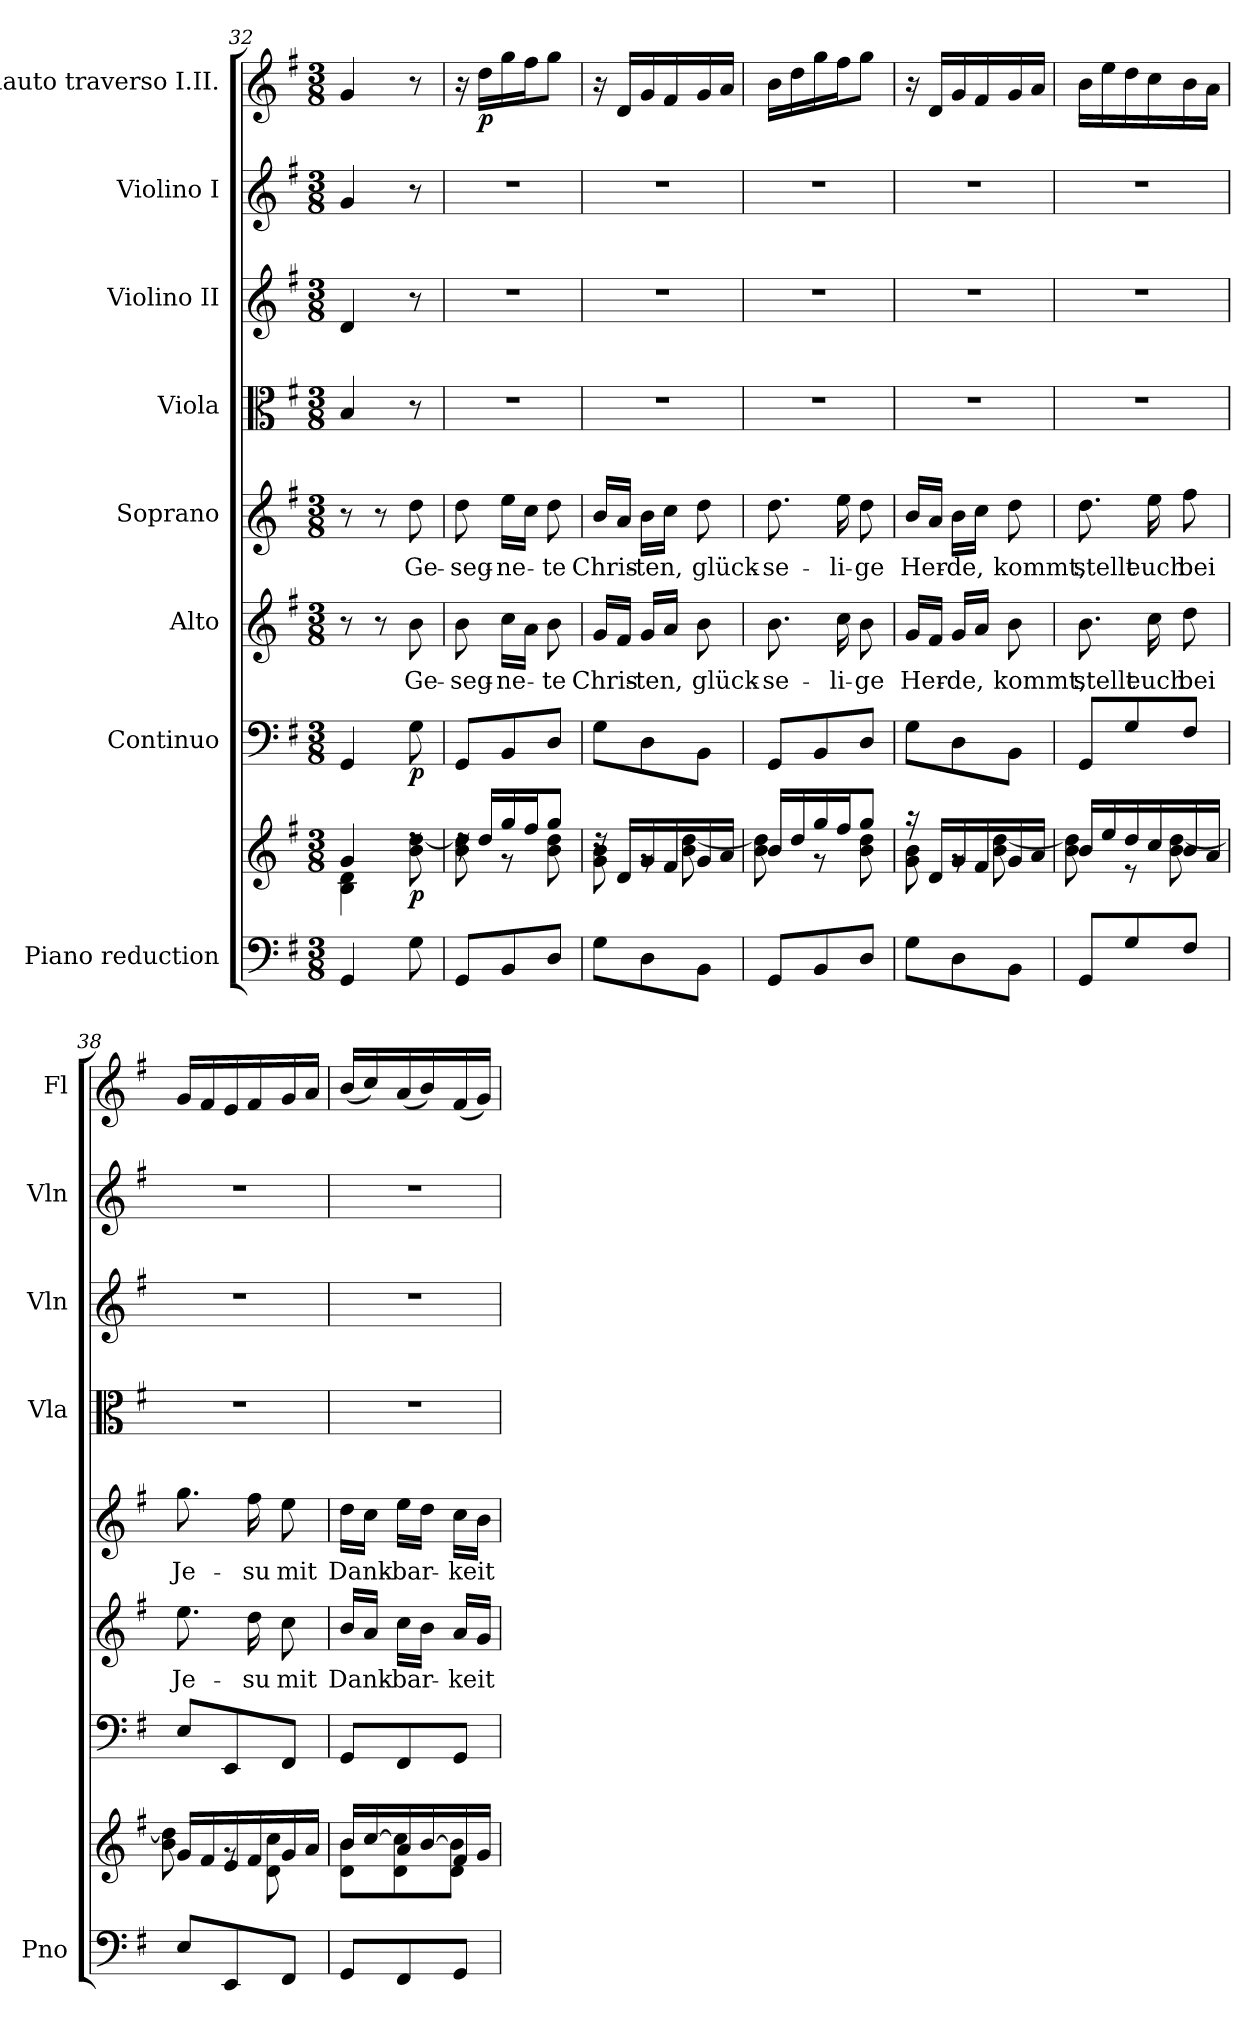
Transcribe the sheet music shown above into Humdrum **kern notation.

**kern	**kern	**dynam	**kern	**dynam	**kern	**text	**kern	**text	**kern	**kern	**kern	**kern	**dynam
*part8	*part8	*part8	*part7	*part7	*part6	*part6	*part5	*part5	*part4	*part3	*part2	*part1	*part1
*staff9	*staff8	*staff8/9	*staff7	*staff7	*staff6	*staff6	*staff5	*staff5	*staff4	*staff3	*staff2	*staff1	*staff1
*I"Piano reduction	*	*	*I"Continuo	*	*I"Alto	*	*I"Soprano	*	*I"Viola	*I"Violino II	*I"Violino I	*I"Flauto traverso I.II.	*
*I'Pno	*	*	*	*	*	*	*	*	*I'Vla	*I'Vln	*I'Vln	*I'Fl	*
*clefF4	*clefG2	*	*clefF4	*	*clefG2	*	*clefG2	*	*clefC3	*clefG2	*clefG2	*clefG2	*
*k[f#]	*k[f#]	*	*k[f#]	*	*k[f#]	*	*k[f#]	*	*k[f#]	*k[f#]	*k[f#]	*k[f#]	*
*M3/8	*M3/8	*	*M3/8	*	*M3/8	*	*M3/8	*	*M3/8	*M3/8	*M3/8	*M3/8	*
=32	=32	=32	=32	=32	=32	=32	=32	=32	=32	=32	=32	=32	=32
*	*^	*	*	*	*	*	*	*	*	*	*	*	*
4GG/	4g/	4B\ 4d\	.	4GG/	.	8r	.	8r	.	4B/	4d/	4g/	4g/	.
.	.	.	.	.	.	8r	.	8r	.	.	.	.	.	.
!	!	!	!LO:DY:b	!	!LO:DY:b	!	!LO:LY:b	!	!LO:LY:b	!	!	!	!	!
8G\	8rdd	8b\ [8dd\	p	8G\	p	8b\	Ge-	8dd\	Ge-	8r	8r	8r	8r	.
=33	=33	=33	=33	=33	=33	=33	=33	=33	=33	=33	=33	=33	=33	=33
!	!	!	!	!	!	!	!LO:LY:b	!	!LO:LY:b	!	!	!	!	!
8GG/L	16rdd	8b\ 8dd\]	.	8GG/L	.	8b\	-seg-	8dd\	-seg-	4.r	4.r	4.r	16r	.
!	!	!	!	!	!	!	!	!	!	!	!	!	!	!LO:DY:b
.	16dd/LL	.	.	.	.	.	.	.	.	.	.	.	16dd\LL	p
!	!	!	!	!	!	!	!LO:LY:b	!	!LO:LY:b	!	!	!	!	!
8BB/	16gg/	8r	.	8BB/	.	16cc\LL	-ne-	16ee\LL	-ne-	.	.	.	16gg\	.
.	16ff#/J	.	.	.	.	16a\JJ	.	16cc\JJ	.	.	.	.	16ff#\J	.
!	!	!	!	!	!	!	!LO:LY:b	!	!LO:LY:b	!	!	!	!	!
8D/J	8gg/J	8b\ 8dd\	.	8D/J	.	8b\	-te	8dd\	-te	.	.	.	8gg\J	.
=34	=34	=34	=34	=34	=34	=34	=34	=34	=34	=34	=34	=34	=34	=34
!	!	!	!	!	!	!	!LO:LY:b	!	!LO:LY:b	!	!	!	!	!
8G\L	16rdd	8g\ 8b\	.	8G\L	.	16g/LL	Chris-	16b/LL	Chris-	4.r	4.r	4.r	16r	.
.	16d/LL	.	.	.	.	16f#/JJ	.	16a/JJ	.	.	.	.	16d/LL	.
!	!	!	!	!	!	!	!LO:LY:b	!	!LO:LY:b	!	!	!	!	!
8D\	16g/	8rg	.	8D\	.	16g/LL	-ten,	16b\LL	-ten,	.	.	.	16g/	.
.	16f#/	.	.	.	.	16a/JJ	.	16cc\JJ	.	.	.	.	16f#/	.
!	!	!	!	!	!	!	!LO:LY:b	!	!LO:LY:b	!	!	!	!	!
8BB\J	16g/	8b\ [8dd\	.	8BB\J	.	8b\	glück-	8dd\	glück-	.	.	.	16g/	.
.	16a/JJ	.	.	.	.	.	.	.	.	.	.	.	16a/JJ	.
=35	=35	=35	=35	=35	=35	=35	=35	=35	=35	=35	=35	=35	=35	=35
!	!	!	!	!	!	!	!LO:LY:b	!	!LO:LY:b	!	!	!	!	!
8GG/L	16b/LL	8b\ 8dd\]	.	8GG/L	.	8.b\	-se-	8.dd\	-se-	4.r	4.r	4.r	16b\LL	.
.	16dd/	.	.	.	.	.	.	.	.	.	.	.	16dd\	.
8BB/	16gg/	8r	.	8BB/	.	.	.	.	.	.	.	.	16gg\	.
!	!	!	!	!	!	!	!LO:LY:b	!	!LO:LY:b	!	!	!	!	!
.	16ff#/J	.	.	.	.	16cc\	-li-	16ee\	-li-	.	.	.	16ff#\J	.
!	!	!	!	!	!	!	!LO:LY:b	!	!LO:LY:b	!	!	!	!	!
8D/J	8gg/J	8b\ 8dd\	.	8D/J	.	8b\	-ge	8dd\	-ge	.	.	.	8gg\J	.
=36	=36	=36	=36	=36	=36	=36	=36	=36	=36	=36	=36	=36	=36	=36
!	!	!	!	!	!	!	!LO:LY:b	!	!LO:LY:b	!	!	!	!	!
8G\L	16r	8g\ 8b\	.	8G\L	.	16g/LL	Her-	16b/LL	Her-	4.r	4.r	4.r	16r	.
.	16d/LL	.	.	.	.	16f#/JJ	.	16a/JJ	.	.	.	.	16d/LL	.
!	!	!	!	!	!	!	!LO:LY:b	!	!LO:LY:b	!	!	!	!	!
8D\	16g/	8rg	.	8D\	.	16g/LL	-de,	16b\LL	-de,	.	.	.	16g/	.
.	16f#/	.	.	.	.	16a/JJ	.	16cc\JJ	.	.	.	.	16f#/	.
!	!	!	!	!	!	!	!LO:LY:b	!	!LO:LY:b	!	!	!	!	!
8BB\J	16g/	8b\ [8dd\	.	8BB\J	.	8b\	kommt,	8dd\	kommt,	.	.	.	16g/	.
.	16a/JJ	.	.	.	.	.	.	.	.	.	.	.	16a/JJ	.
=37	=37	=37	=37	=37	=37	=37	=37	=37	=37	=37	=37	=37	=37	=37
!	!	!	!	!	!	!	!LO:LY:b	!	!LO:LY:b	!	!	!	!	!
8GG/L	16b/LL	8b\ 8dd\]	.	8GG/L	.	8.b\	stellt	8.dd\	stellt	4.r	4.r	4.r	16b\LL	.
.	16ee/	.	.	.	.	.	.	.	.	.	.	.	16ee\	.
8G/	16dd/	8r	.	8G/	.	.	.	.	.	.	.	.	16dd\	.
!	!	!	!	!	!	!	!LO:LY:b	!	!LO:LY:b	!	!	!	!	!
.	16cc/	.	.	.	.	16cc\	euch	16ee\	euch	.	.	.	16cc\	.
!	!	!	!	!	!	!	!LO:LY:b	!	!LO:LY:b	!	!	!	!	!
8F#/J	16b/	8b\ [8dd\	.	8F#/J	.	8dd\	bei	8ff#\	bei	.	.	.	16b\	.
.	16a/JJ	.	.	.	.	.	.	.	.	.	.	.	16a\JJ	.
=38	=38	=38	=38	=38	=38	=38	=38	=38	=38	=38	=38	=38	=38	=38
!	!	!	!	!	!	!	!LO:LY:b	!	!LO:LY:b	!	!	!	!	!
8E/L	16g/LL	8b\ 8dd\]	.	8E/L	.	8.ee\	Je-	8.gg\	Je-	4.r	4.r	4.r	16g/LL	.
.	16f#/	.	.	.	.	.	.	.	.	.	.	.	16f#/	.
8EE/	16e/	8rg	.	8EE/	.	.	.	.	.	.	.	.	16e/	.
!	!	!	!	!	!	!	!LO:LY:b	!	!LO:LY:b	!	!	!	!	!
.	16f#/	.	.	.	.	16dd\	-su	16ff#\	-su	.	.	.	16f#/	.
!	!	!	!	!	!	!	!LO:LY:b	!	!LO:LY:b	!	!	!	!	!
8FF#/J	16g/	8d\ 8cc\	.	8FF#/J	.	8cc\	mit	8ee\	mit	.	.	.	16g/	.
.	16a/JJ	.	.	.	.	.	.	.	.	.	.	.	16a/JJ	.
!!LO:LB:g=z
=39	=39	=39	=39	=39	=39	=39	=39	=39	=39	=39	=39	=39	=39	=39
!	!	!	!	!	!	!	!LO:LY:b	!	!LO:LY:b	!	!	!	!	!
8GG/L	16b/LL	8d\ 8b\L	.	8GG/L	.	16b/LL	Dank-	16dd\LL	Dank-	4.r	4.r	4.r	(<16b/LL	.
.	[16cc/	.	.	.	.	16a/JJ	.	16cc\JJ	.	.	.	.	16cc/)	.
!	!	!	!	!	!	!	!LO:LY:b	!	!LO:LY:b	!	!	!	!	!
8FF#/	16a/	8d\ 8cc\]	.	8FF#/	.	16cc\LL	-bar-	16ee\LL	-bar-	.	.	.	(<16a/	.
.	[16b/	.	.	.	.	16b\JJ	.	16dd\JJ	.	.	.	.	16b/)	.
!	!	!	!	!	!	!	!LO:LY:b	!	!LO:LY:b	!	!	!	!	!
8GG/J	16f#/	8d\ 8b\]J	.	8GG/J	.	16a/LL	-keit	16cc\LL	-keit	.	.	.	(<16f#/	.
.	16g/JJ	.	.	.	.	16g/JJ	.	16b\JJ	.	.	.	.	16g/JJ)	.
*	*v	*v	*	*	*	*	*	*	*	*	*	*	*	*
=	=	=	=	=	=	=	=	=	=	=	=	=	=
*-	*-	*-	*-	*-	*-	*-	*-	*-	*-	*-	*-	*-	*-
